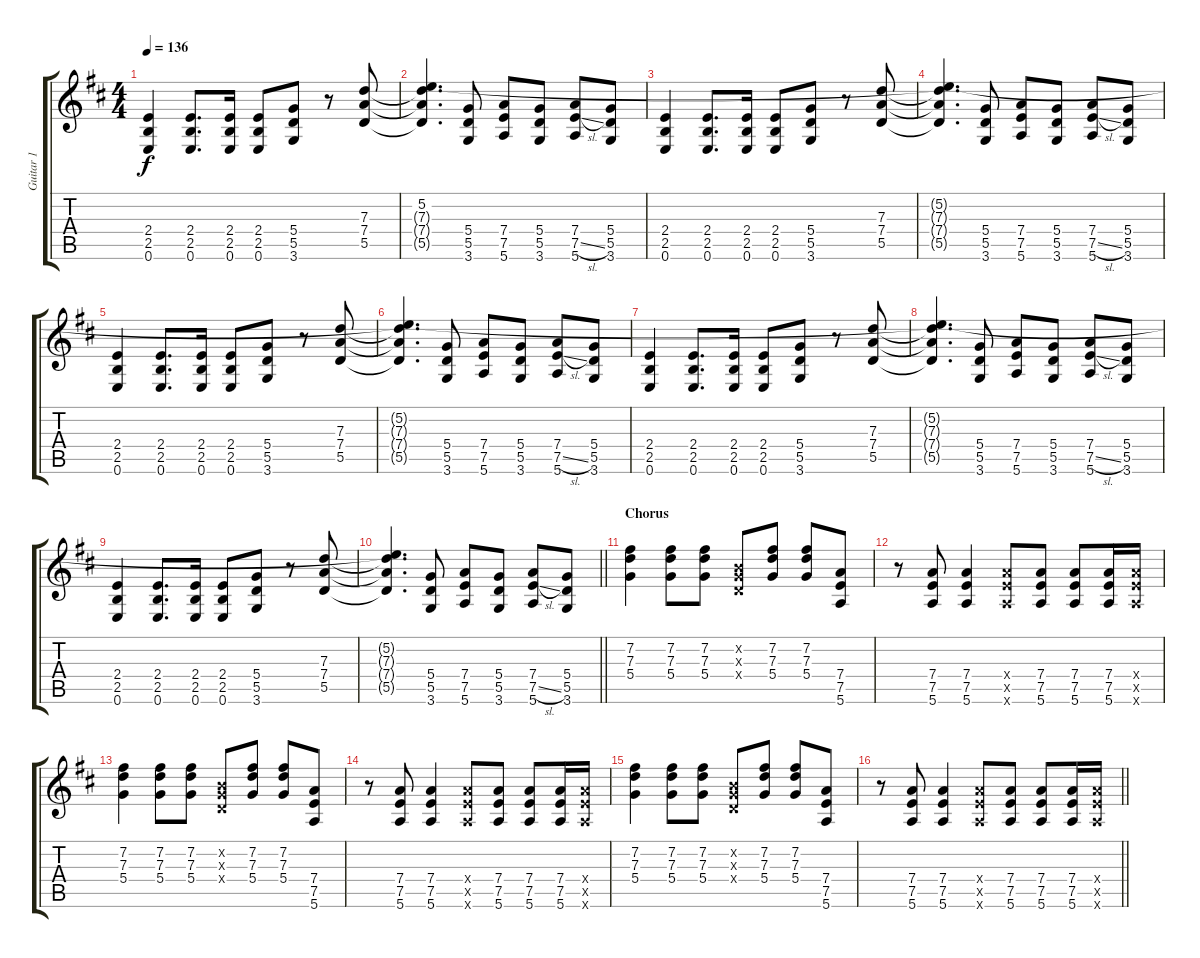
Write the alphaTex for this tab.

\track ("Guitar 1" "Guitar 1") {instrument overdrivenguitar}
\staff {score tabs}
\tuning (E4 B3 G3 D3 A2 E2) {hide}
\ts (4 4)
\tempo 136
\clef g2
\ks d
(2.4 2.5 0.6).4{dy f} (2.4 2.5 0.6).8{d} (2.4 2.5 0.6).16 (2.4 2.5 0.6).8 (5.4 5.5 3.6).8 r.8 (7.3 7.4 5.5).8 |
(5.2{t} 7.3{t} 7.4{t} 5.5{t}).4{d} (5.4 5.5 3.6).8 (7.4 7.5 5.6).8 (5.4 5.5 3.6).8 (7.4 7.5{sl} 5.6).8 (5.4 5.5 3.6).8 |
(2.4 2.5 0.6).4 (2.4 2.5 0.6).8{d} (2.4 2.5 0.6).16 (2.4 2.5 0.6).8 (5.4 5.5 3.6).8 r.8 (7.3 7.4 5.5).8 |
(5.2{t} 7.3{t} 7.4{t} 5.5{t}).4{d} (5.4 5.5 3.6).8 (7.4 7.5 5.6).8 (5.4 5.5 3.6).8 (7.4 7.5{sl} 5.6).8 (5.4 5.5 3.6).8 |
(2.4 2.5 0.6).4 (2.4 2.5 0.6).8{d} (2.4 2.5 0.6).16 (2.4 2.5 0.6).8 (5.4 5.5 3.6).8 r.8 (7.3 7.4 5.5).8 |
(5.2{t} 7.3{t} 7.4{t} 5.5{t}).4{d} (5.4 5.5 3.6).8 (7.4 7.5 5.6).8 (5.4 5.5 3.6).8 (7.4 7.5{sl} 5.6).8 (5.4 5.5 3.6).8 |
(2.4 2.5 0.6).4 (2.4 2.5 0.6).8{d} (2.4 2.5 0.6).16 (2.4 2.5 0.6).8 (5.4 5.5 3.6).8 r.8 (7.3 7.4 5.5).8 |
(5.2{t} 7.3{t} 7.4{t} 5.5{t}).4{d} (5.4 5.5 3.6).8 (7.4 7.5 5.6).8 (5.4 5.5 3.6).8 (7.4 7.5{sl} 5.6).8 (5.4 5.5 3.6).8 |
(2.4 2.5 0.6).4 (2.4 2.5 0.6).8{d} (2.4 2.5 0.6).16 (2.4 2.5 0.6).8 (5.4 5.5 3.6).8 r.8 (7.3 7.4 5.5).8 |
\barLineRight lightlight
(5.2{t} 7.3{t} 7.4{t} 5.5{t}).4{d} (5.4 5.5 3.6).8 (7.4 7.5 5.6).8 (5.4 5.5 3.6).8 (7.4 7.5{sl} 5.6).8 (5.4 5.5 3.6).8 |
\section ("" "Chorus")
(7.2 7.3 5.4).4 (7.2 7.3 5.4).8 (7.2 7.3 5.4).8 (0.2{x} 0.3{x} 0.4{x}).8 (7.2 7.3 5.4).8 (7.2 7.3 5.4).8 (7.4 7.5 5.6).8 |
r.8 (7.4 7.5 5.6).8 (7.4 7.5 5.6).4 (7.4{x} 7.5{x} 5.6{x}).8 (7.4 7.5 5.6).8 (7.4 7.5 5.6).8 (7.4 7.5 5.6).16 (7.4{x} 7.5{x} 5.6{x}).16 |
(7.2 7.3 5.4).4 (7.2 7.3 5.4).8 (7.2 7.3 5.4).8 (0.2{x} 0.3{x} 0.4{x}).8 (7.2 7.3 5.4).8 (7.2 7.3 5.4).8 (7.4 7.5 5.6).8 |
r.8 (7.4 7.5 5.6).8 (7.4 7.5 5.6).4 (7.4{x} 7.5{x} 5.6{x}).8 (7.4 7.5 5.6).8 (7.4 7.5 5.6).8 (7.4 7.5 5.6).16 (7.4{x} 7.5{x} 5.6{x}).16 |
(7.2 7.3 5.4).4 (7.2 7.3 5.4).8 (7.2 7.3 5.4).8 (0.2{x} 0.3{x} 0.4{x}).8 (7.2 7.3 5.4).8 (7.2 7.3 5.4).8 (7.4 7.5 5.6).8 |
\barLineRight lightlight
r.8 (7.4 7.5 5.6).8 (7.4 7.5 5.6).4 (7.4{x} 7.5{x} 5.6{x}).8 (7.4 7.5 5.6).8 (7.4 7.5 5.6).8 (7.4 7.5 5.6).16 (7.4{x} 7.5{x} 5.6{x}).16
